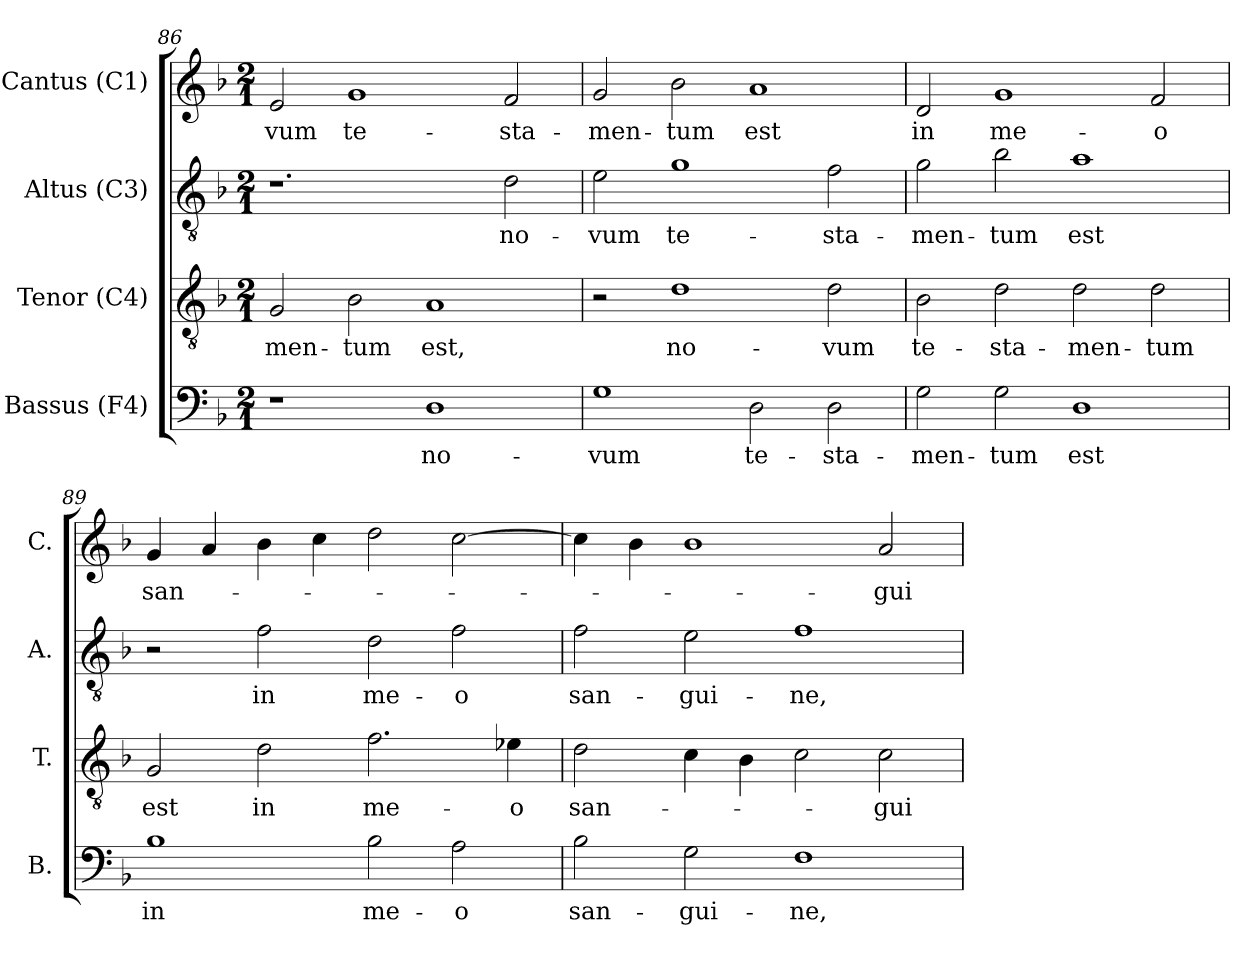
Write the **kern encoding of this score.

**kern	**text	**kern	**text	**kern	**text	**kern	**text
*part4	*part4	*part3	*part3	*part2	*part2	*part1	*part1
*staff4	*staff4	*staff3	*staff3	*staff2	*staff2	*staff1	*staff1
*I"Bassus (F4)	*	*I"Tenor (C4)	*	*I"Altus (C3)	*	*I"Cantus (C1)	*
*I'B.	*	*I'T.	*	*I'A.	*	*I'C.	*
*clefF4	*	*clefGv2	*	*clefGv2	*	*clefG2	*
*	*	*ITrd7c12	*	*ITrd7c12	*	*	*
*k[b-]	*	*k[b-]	*	*k[b-]	*	*k[b-]	*
*F:	*	*F:	*	*F:	*	*F:	*
*M2/1	*	*M2/1	*	*M2/1	*	*M2/1	*
=86	=86	=86	=86	=86	=86	=86	=86
!	!	!	!LO:LY:b:color=#000000	!	!	!	!
!	!	!	!	!	!	!	!LO:LY:b:color=#000000
1r	.	2GGi/	-men-	1.r	.	2ei/	-vum
!	!	!	!LO:LY:b:color=#000000	!	!	!	!
!	!	!	!	!	!	!	!LO:LY:b:color=#000000
.	.	2BB-i\	-tum	.	.	1gi	te-
!	!LO:LY:b:color=#000000	!	!	!	!	!	!
!	!	!	!LO:LY:b:color=#000000	!	!	!	!
1Di	no-	1AAi	est,	.	.	.	.
!	!	!	!	!	!LO:LY:b:color=#000000	!	!
!	!	!	!	!	!	!	!LO:LY:b:color=#000000
.	.	.	.	2Di\	no-	2fi/	-sta-
=87	=87	=87	=87	=87	=87	=87	=87
!	!LO:LY:b:color=#000000	!	!	!	!	!	!
!	!	!	!	!	!LO:LY:b:color=#000000	!	!
!	!	!	!	!	!	!	!LO:LY:b:color=#000000
1Gi	-vum	2r	.	2Ei\	-vum	2gi/	-men-
!	!	!	!LO:LY:b:color=#000000	!	!	!	!
!	!	!	!	!	!LO:LY:b:color=#000000	!	!
!	!	!	!	!	!	!	!LO:LY:b:color=#000000
.	.	1Di	no-	1Gi	te-	2b-i\	-tum
!	!LO:LY:b:color=#000000	!	!	!	!	!	!
!	!	!	!	!	!	!	!LO:LY:b:color=#000000
2Di\	te-	.	.	.	.	1ai	est
!	!LO:LY:b:color=#000000	!	!	!	!	!	!
!	!	!	!LO:LY:b:color=#000000	!	!	!	!
!	!	!	!	!	!LO:LY:b:color=#000000	!	!
2Di\	-sta-	2Di\	-vum	2Fi\	-sta-	.	.
!!LO:LB:g=z
=88	=88	=88	=88	=88	=88	=88	=88
!	!LO:LY:b:color=#000000	!	!	!	!	!	!
!	!	!	!LO:LY:b:color=#000000	!	!	!	!
!	!	!	!	!	!LO:LY:b:color=#000000	!	!
!	!	!	!	!	!	!	!LO:LY:b:color=#000000
2Gi\	-men-	2BB-i\	te-	2Gi\	-men-	2di/	in
!	!LO:LY:b:color=#000000	!	!	!	!	!	!
!	!	!	!LO:LY:b:color=#000000	!	!	!	!
!	!	!	!	!	!LO:LY:b:color=#000000	!	!
!	!	!	!	!	!	!	!LO:LY:b:color=#000000
2Gi\	-tum	2Di\	-sta-	2B-i\	-tum	1gi	me-
!	!LO:LY:b:color=#000000	!	!	!	!	!	!
!	!	!	!LO:LY:b:color=#000000	!	!	!	!
!	!	!	!	!	!LO:LY:b:color=#000000	!	!
1Di	est	2Di\	-men-	1Ai	est	.	.
!	!	!	!LO:LY:b:color=#000000	!	!	!	!
!	!	!	!	!	!	!	!LO:LY:b:color=#000000
.	.	2Di\	-tum	.	.	2fi/	-o
=89	=89	=89	=89	=89	=89	=89	=89
!	!LO:LY:b:color=#000000	!	!	!	!	!	!
!	!	!	!LO:LY:b:color=#000000	!	!	!	!
!	!	!	!	!	!	!	!LO:LY:b:color=#000000
1B-i	in	2GGi/	est	2r	.	4gi/	san-
.	.	.	.	.	.	4ai/	.
!	!	!	!LO:LY:b:color=#000000	!	!	!	!
!	!	!	!	!	!LO:LY:b:color=#000000	!	!
.	.	2Di\	in	2Fi\	in	4b-i\	.
.	.	.	.	.	.	4cci\	.
!	!LO:LY:b:color=#000000	!	!	!	!	!	!
!	!	!	!LO:LY:b:color=#000000	!	!	!	!
!	!	!	!	!	!LO:LY:b:color=#000000	!	!
2B-i\	me-	2.Fi\	me-	2Di\	me-	2ddi\	.
!	!LO:LY:b:color=#000000	!	!	!	!	!	!
!	!	!	!	!	!LO:LY:b:color=#000000	!	!
2Ai\	-o	.	.	2Fi\	-o	[2cci\	.
!	!	!	!LO:LY:b:color=#000000	!	!	!	!
.	.	4E-i\	-o	.	.	.	.
=90	=90	=90	=90	=90	=90	=90	=90
!	!LO:LY:b:color=#000000	!	!	!	!	!	!
!	!	!	!LO:LY:b:color=#000000	!	!	!	!
!	!	!	!	!	!LO:LY:b:color=#000000	!	!
2B-i\	san-	2Di\	san-	2Fi\	san-	4cci\]	.
.	.	.	.	.	.	4b-i\	.
!	!LO:LY:b:color=#000000	!	!	!	!	!	!
!	!	!	!	!	!LO:LY:b:color=#000000	!	!
2Gi\	-gui-	4Ci\	.	2Ei\	-gui-	1b-i	.
.	.	4BB-i\	.	.	.	.	.
!	!LO:LY:b:color=#000000	!	!	!	!	!	!
!	!	!	!	!	!LO:LY:b:color=#000000	!	!
1Fi	-ne,	2Ci\	.	1Fi	-ne,	.	.
!	!	!	!LO:LY:b:color=#000000	!	!	!	!
!	!	!	!	!	!	!	!LO:LY:b:color=#000000
.	.	2Ci\	-gui-	.	.	2ai/	-gui-
=	=	=	=	=	=	=	=
*-	*-	*-	*-	*-	*-	*-	*-
